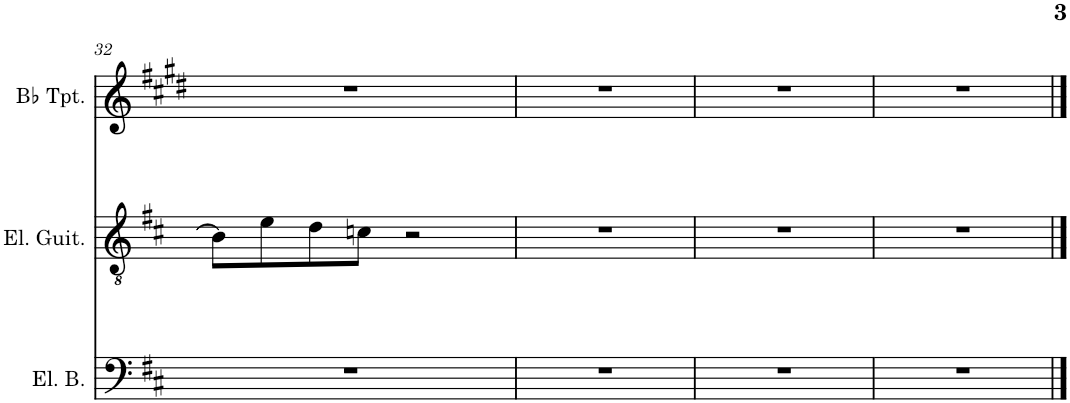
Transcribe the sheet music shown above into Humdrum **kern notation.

**kern	**kern	**kern
*part3	*part2	*part1
*staff3	*staff2	*staff1
*I"Electric Bass	*I"Electric Guitar	*I"Bb Trumpet
*I'El. B.	*I'El. Guit.	*I'Bb Tpt.
!!LO:PB:g=z
*clefF4	*clefGv2	*clefG2
*Trd7c12	*	*Trd1c2
*k[f#c#]	*k[f#c#]	*k[f#c#g#d#]
*M4/4	*M4/4	*M4/4
=32	=32	=32
1r	8B\L]	1r
.	8e\	.
.	8d\	.
.	8cn\J	.
.	2r	.
=33	=33	=33
1r	1r	1r
=34	=34	=34
1r	1r	1r
=35	=35	=35
1r	1r	1r
==	==	==
*-	*-	*-
